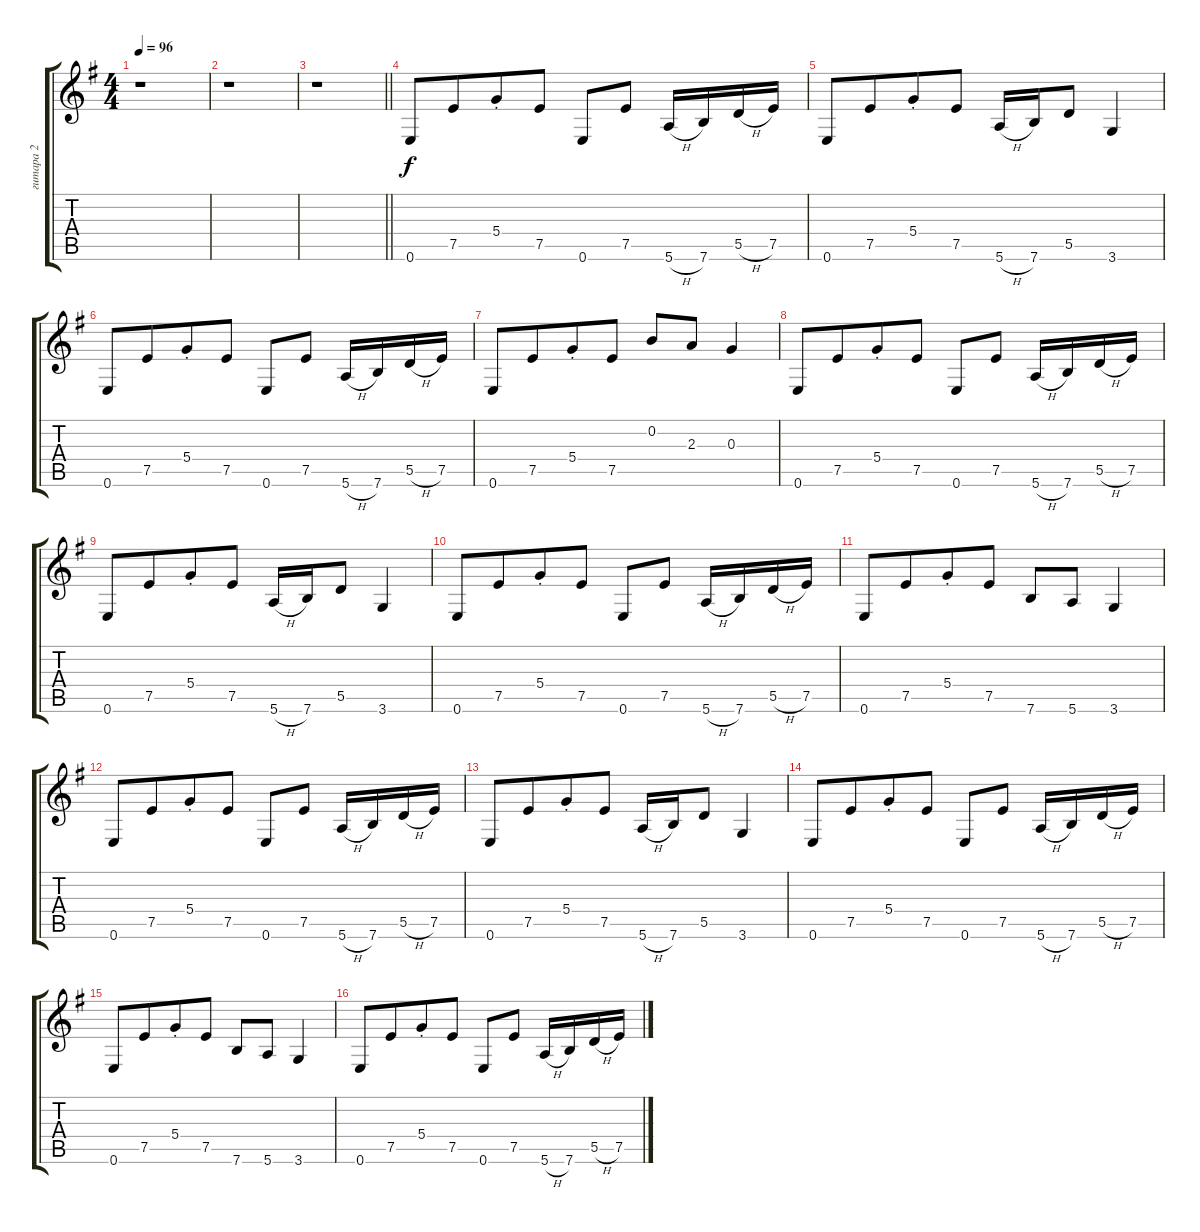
\track ("гитара 2" "гитара 2") {instrument overdrivenguitar}
\staff {score tabs}
\tuning (E4 B3 G3 D3 A2 E2) {hide}
\ts (4 4)
\tempo 96
\clef g2
\ks eminor
r.1{dy f} |
r.1 |
\barLineRight lightlight
r.1 |
\section ("" "")
0.6.8 7.5.8{beam merge} 5.4{st}.8 7.5.8 0.6.8 7.5.8 5.6{h}.16 7.6.16 5.5{h}.16 7.5.16 |
0.6.8 7.5.8{beam merge} 5.4{st}.8 7.5.8 5.6{h}.16 7.6.16 5.5.8 3.6.4 |
0.6.8 7.5.8{beam merge} 5.4{st}.8 7.5.8 0.6.8 7.5.8 5.6{h}.16 7.6.16 5.5{h}.16 7.5.16 |
0.6.8 7.5.8{beam merge} 5.4{st}.8 7.5.8 0.2.8 2.3.8 0.3.4 |
0.6.8 7.5.8{beam merge} 5.4{st}.8 7.5.8 0.6.8 7.5.8 5.6{h}.16 7.6.16 5.5{h}.16 7.5.16 |
0.6.8 7.5.8{beam merge} 5.4{st}.8 7.5.8 5.6{h}.16 7.6.16 5.5.8 3.6.4 |
0.6.8 7.5.8{beam merge} 5.4{st}.8 7.5.8 0.6.8 7.5.8 5.6{h}.16 7.6.16 5.5{h}.16 7.5.16 |
0.6.8 7.5.8{beam merge} 5.4{st}.8 7.5.8 7.6.8 5.6.8 3.6.4 |
0.6.8 7.5.8{beam merge} 5.4{st}.8 7.5.8 0.6.8 7.5.8 5.6{h}.16 7.6.16 5.5{h}.16 7.5.16 |
0.6.8 7.5.8{beam merge} 5.4{st}.8 7.5.8 5.6{h}.16 7.6.16 5.5.8 3.6.4 |
0.6.8 7.5.8{beam merge} 5.4{st}.8 7.5.8 0.6.8 7.5.8 5.6{h}.16 7.6.16 5.5{h}.16 7.5.16 |
0.6.8 7.5.8{beam merge} 5.4{st}.8 7.5.8 7.6.8 5.6.8 3.6.4 |
0.6.8 7.5.8{beam merge} 5.4{st}.8 7.5.8 0.6.8 7.5.8 5.6{h}.16 7.6.16 5.5{h}.16 7.5.16
